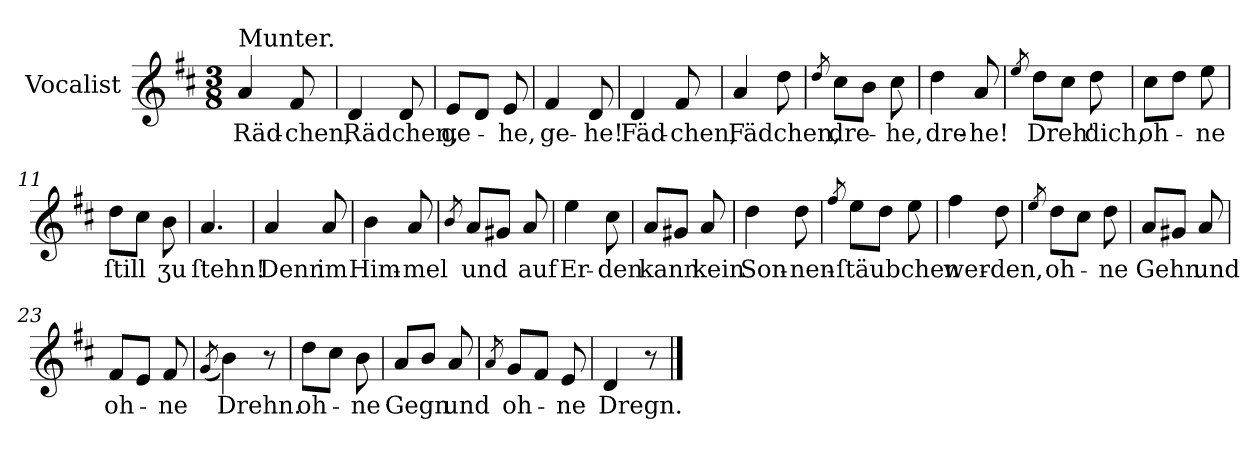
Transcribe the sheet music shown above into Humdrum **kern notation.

**kern	**text
*part1	*part1
*staff1	*staff1
*I"Vocalist	*
*clefG2	*
*k[f#c#]	*
*D:	*
*M3/8	*
=1	=1
!LO:TX:a:t=Munter.	!
4a	Räd-
8f#	-chen,
=2	=2
4d	Rädchen,
8d	.
=3	=3
8eL	ge-
8dJ	.
8e	-he,
=4	=4
4f#	ge-
8d	-he!
=5	=5
4d	Fäd-
8f#	-chen,
=6	=6
4a	Fädchen,
8dd	.
=7	=7
8qdd	.
8cc#L	dre-
8bJ	.
8cc#	-he,
=8	=8
4dd	dre-
8a	-he!
=9	=9
8qee	.
8ddL	Dreh'
8cc#J	.
8dd	dich,
=10	=10
8cc#L	oh-
8ddJ	.
8ee	-ne
=11	=11
8ddL	ſtill
8cc#J	.
8b	ʒu
=12	=12
4.a	ſtehn!
=13	=13
4a	Denn
8a	im
=14	=14
4b	Him-
8a	-mel
=15	=15
8qb	.
8aL	und
8g#XJ	.
8a	auf
=16	=16
4ee	Er-
8cc#	-den
=17	=17
8aL	kann
8g#XJ	.
8a	kein
=18	=18
4dd	Son-
8dd	-nen-
=19	=19
8qff#	.
8eeL	-ſtäubchen
8ddJ	.
8ee	.
=20	=20
4ff#	wer-
8dd	-den,
=21	=21
8qee	.
8ddL	oh-
8cc#J	.
8dd	-ne
=22	=22
8aL	Gehn
8g#XJ	.
8a	und
=23	=23
8f#L	oh-
8eJ	.
8f#	-ne
=24	=24
(8qg	.
4b)	Drehn.
8r	.
=25	=25
8ddL	oh-
8cc#J	.
8b	-ne
=26	=26
8aL	Gegn
8bJ	.
8a	und
=27	=27
8qa	.
8gL	oh-
8f#J	.
8e	-ne
=28	=28
4d	Dregn.
8r	.
==	==
*-	*-
